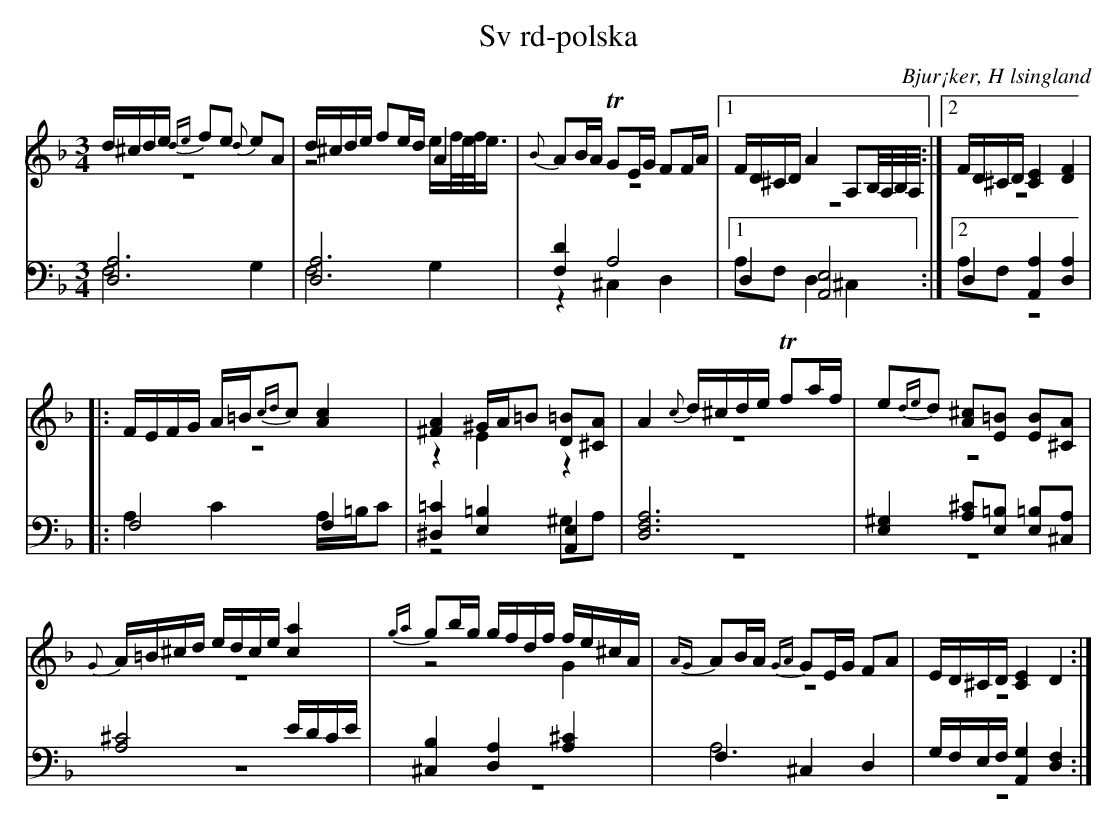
X:1
T: Sv rd-polska
O: Bjur¡ker, H lsingland
M: 3/4
L: 1/8
K: Dm
V:1
V:2 merge
V:3
V:4 merge
V:1
d/^c/d/e/ {de}fe {d}eA|d/^c/d/e/ fe/d/ A2|{B}AB/A/ TGE/G/ FF/A/|1 F/D/^C/D/ A2 A,B,//A,//B,//A,//:|2 F/D/^C/D/ [C2E2] [D2F2]|
|:F/E/F/G/ A/=B/{cd}c [A2c2]|[^F2A2] ^G/A/=B [D=B][^CA]|A2 {c}d/^c/d/e/ Tfa/f/|e{de}d [A^c][E=B] [EB][^CA]|
{G}A/=B/^c/d/ e/d/c/e/ [c2a2]|{ga}gb/g/ g/f/d/f/ f/e/^c/A/|{AG}AB/A/ {GA}GE/G/ FA|E/D/^C/D/ [C2E2] D2:|
V:2
z6|z4 e/f//e//f//e3/4|z6|1 z6:|2 z6|
|:z6|z2 E2 z2|z6|z6|
z6|z4 G2|z6|z6:|
V:3 clef=bass
[D,6A,6]|[D,6A,6]|[F,2D2] A,4|1 D,2 [A,,4E,4]:|2 D,2 [A,,2A,2] [D,2A,2]|
|:F,4 F,2|[^D,2=C2] [E,2=B,2] [A,,2E,2]|[D,6F,6A,6]|[E,2^G,2] [A,^C][E,=B,] [E,=B,][^C,A,]|
[A,4^C4] E/D/C/E/|[^C,2B,2]  [D,2A,2] [A,2^C2]|F,2 ^C,2 D,2|G,/F,/E,/F,/ [A,,2G,2] [D,2F,2]:|
V:4 clef=bass
F,4 G,2|F,4 G,2|z2 ^C,2 D,2|1 A,F, D,2 ^C,2:|2 A,F,  z4|
|:A,2 C2 A,/=B,/C|z4 ^G,A,|z6|z6|
z6|z6|A,6|z6:|
